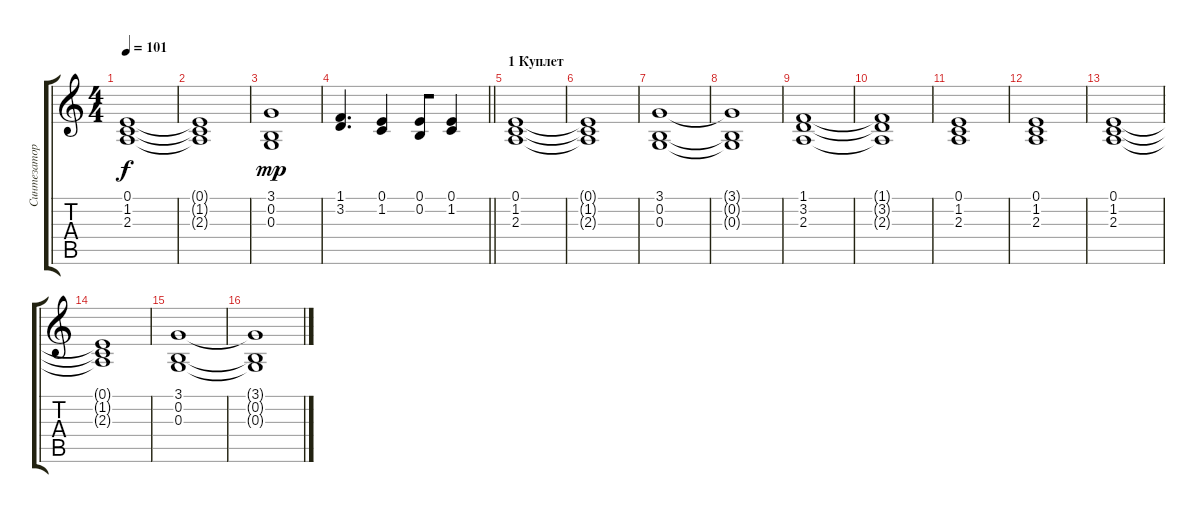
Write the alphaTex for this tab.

\track ("Синтезатор" "Синтезатор") {instrument synthstrings1}
\staff {score tabs}
\tuning (E4 B3 G3 D3 A2 E2) {hide}
\ts (4 4)
\tempo 101
\clef g2
\ks c
(0.1 1.2 2.3).1{dy f} |
(0.1{t} 1.2{t} 2.3{t}).1 |
(3.1 0.2 0.3).1{dy mp} |
\barLineRight lightlight
(1.1 3.2).4{d} (0.1 1.2).4 (0.1 0.2).8{beam merge} (0.1 1.2).4 |
\section ("" "1 Куплет")
(0.1 1.2 2.3).1 |
(0.1{t} 1.2{t} 2.3{t}).1 |
(3.1 0.2 0.3).1 |
(3.1{t} 0.2{t} 0.3{t}).1 |
(1.1 3.2 2.3).1 |
(1.1{t} 3.2{t} 2.3{t}).1 |
(0.1 1.2 2.3).1 |
(0.1 1.2 2.3).1 |
(0.1 1.2 2.3).1 |
(0.1{t} 1.2{t} 2.3{t}).1 |
(3.1 0.2 0.3).1 |
(3.1{t} 0.2{t} 0.3{t}).1
